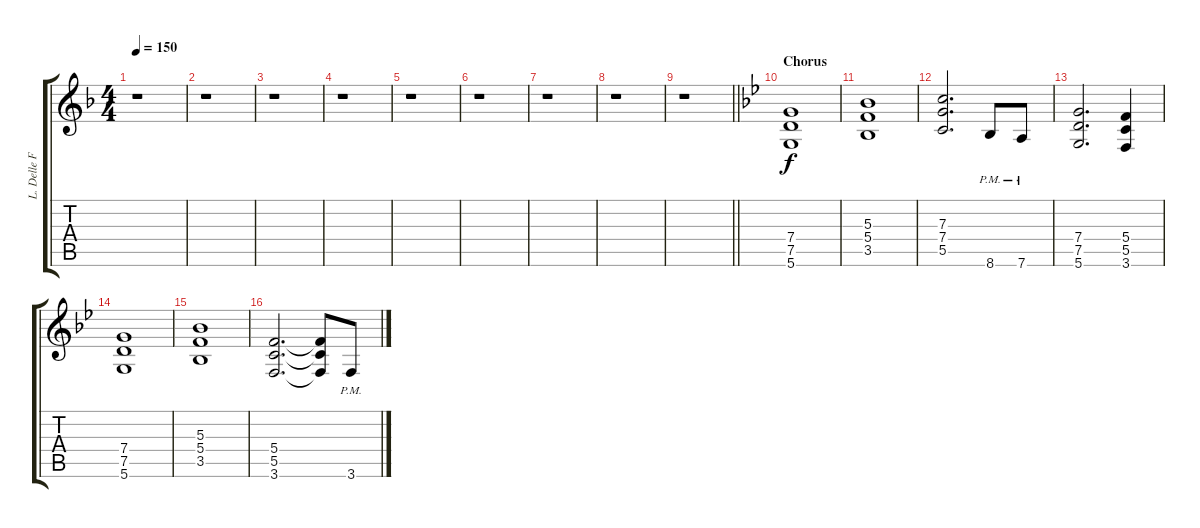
\track ("L. Delle Fave (Dist. Guitar R)" "L. Delle F") {instrument overdrivenguitar}
\staff {score tabs}
\tuning (D4 A3 F3 C3 G2 D2) {hide}
\ts (4 4)
\tempo 150
\clef g2
\ks dminor
r.1{dy f} |
r.1 |
r.1 |
r.1 |
r.1 |
r.1 |
r.1 |
r.1 |
\barLineRight lightlight
r.1 |
\section ("" "Chorus")
\ks gminor
(7.4 7.5 5.6).1 |
(5.3 5.4 3.5).1 |
(7.3 7.4 5.5).2{d} 8.6{pm}.8 7.6{pm}.8 |
(7.4 7.5 5.6).2{d} (5.4 5.5 3.6).4 |
(7.4 7.5 5.6).1 |
(5.3 5.4 3.5).1 |
(5.4 5.5 3.6).2{d} (5.4{t} 5.5{t} 3.6{t}).8 3.6{pm}.8
